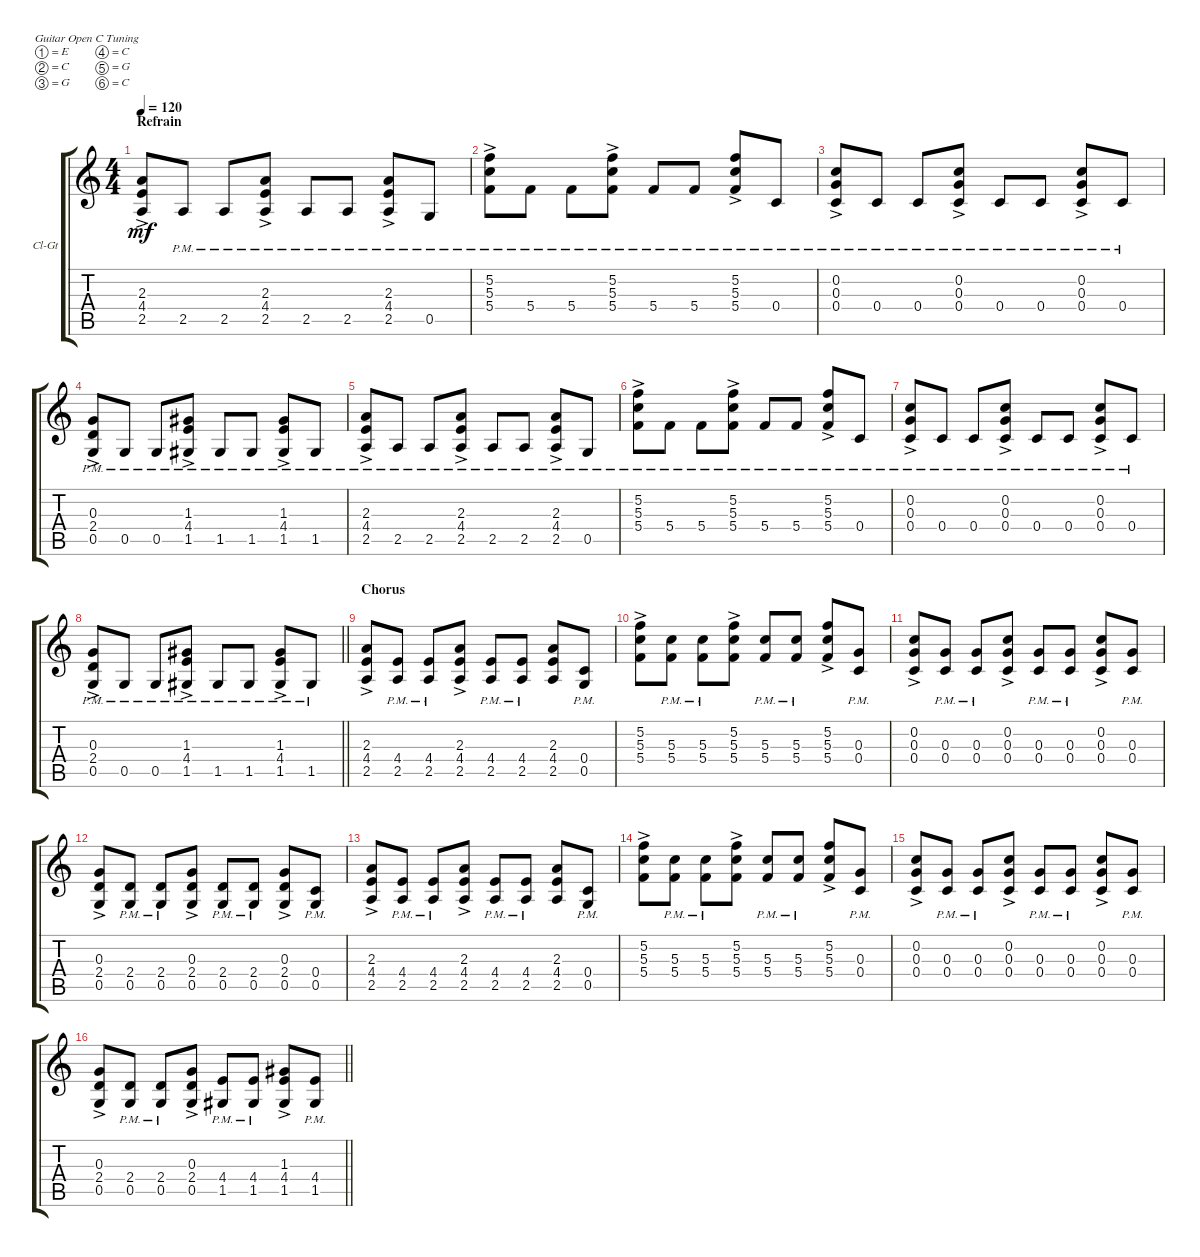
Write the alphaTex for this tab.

\defaultSystemsLayout 4
\bracketExtendMode groupsimilarinstruments
\firstSystemTrackNameOrientation horizontal
\otherSystemsTrackNameOrientation horizontal
\track ("Clean Guitar" "Cl-Gt") {multiBarRest instrument electricguitarclean}
\staff {score tabs}
\tuning (E4 C4 G3 C3 G2 C2)
\ts (4 4)
\section ("" "Refrain")
\tempo 120
\clef g2
\ks c
(2.5{ac} 4.4{ac} 2.3{ac}).8{dy mf} 2.5{pm}.8 2.5{pm}.8 (2.5{ac pm} 4.4{ac pm} 2.3{ac pm}).8 2.5{pm}.8 2.5{pm}.8 (2.5{ac pm} 4.4{ac pm} 2.3{ac pm}).8 0.5{pm}.8 |
(5.4{ac pm} 5.3{ac pm} 5.2{ac pm}).8 5.4{pm}.8 5.4{pm}.8 (5.4{ac pm} 5.3{ac pm} 5.2{ac pm}).8 5.4{pm}.8 5.4{pm}.8 (5.4{ac pm} 5.3{ac pm} 5.2{ac pm}).8 0.4{pm}.8 |
(0.4{ac pm} 0.3{ac pm} 0.2{ac pm}).8 0.4{pm}.8 0.4{pm}.8 (0.4{ac pm} 0.3{ac pm} 0.2{ac pm}).8 0.4{pm}.8 0.4{pm}.8 (0.4{ac pm} 0.3{ac pm} 0.2{ac pm}).8 0.4{pm}.8 |
(0.5{ac pm} 2.4{ac pm} 0.3{ac pm}).8 0.5{pm}.8 0.5{pm}.8 (1.5{ac pm} 4.4{ac pm} 1.3{ac pm}).8 1.5{pm}.8 1.5{pm}.8 (1.5{ac pm} 4.4{ac pm} 1.3{ac pm}).8 1.5{pm}.8 |
(2.5{ac pm} 4.4{ac pm} 2.3{ac pm}).8 2.5{pm}.8 2.5{pm}.8 (2.5{ac pm} 4.4{ac pm} 2.3{ac pm}).8 2.5{pm}.8 2.5{pm}.8 (2.5{ac pm} 4.4{ac pm} 2.3{ac pm}).8 0.5{pm}.8 |
(5.4{ac pm} 5.3{ac pm} 5.2{ac pm}).8 5.4{pm}.8 5.4{pm}.8 (5.4{ac pm} 5.3{ac pm} 5.2{ac pm}).8 5.4{pm}.8 5.4{pm}.8 (5.4{ac pm} 5.3{ac pm} 5.2{ac pm}).8 0.4{pm}.8 |
(0.4{ac pm} 0.3{ac pm} 0.2{ac pm}).8 0.4{pm}.8 0.4{pm}.8 (0.4{ac pm} 0.3{ac pm} 0.2{ac pm}).8 0.4{pm}.8 0.4{pm}.8 (0.4{ac pm} 0.3{ac pm} 0.2{ac pm}).8 0.4{pm}.8 |
\barLineRight lightlight
(0.5{ac pm} 2.4{ac pm} 0.3{ac pm}).8 0.5{pm}.8 0.5{pm}.8 (1.5{ac pm} 4.4{ac pm} 1.3{ac pm}).8 1.5{pm}.8 1.5{pm}.8 (1.5{ac pm} 4.4{ac pm} 1.3{ac pm}).8 1.5{pm}.8 |
\section ("" "Chorus")
(2.5{ac} 4.4{ac} 2.3{ac}).8 (2.5{pm} 4.4{pm}).8 (2.5{pm} 4.4{pm}).8 (2.5{ac} 4.4{ac} 2.3{ac}).8 (2.5{pm} 4.4{pm}).8 (2.5{pm} 4.4{pm}).8 (2.5 4.4 2.3).8 (0.5{pm} 0.4{pm}).8 |
(5.4{ac} 5.3{ac} 5.2{ac}).8 (5.4{pm} 5.3{pm}).8 (5.4{pm} 5.3{pm}).8 (5.4{ac} 5.3{ac} 5.2{ac}).8 (5.4{pm} 5.3{pm}).8 (5.4{pm} 5.3{pm}).8 (5.4{ac} 5.3{ac} 5.2{ac}).8 (0.4{pm} 0.3{pm}).8 |
(0.4{ac} 0.3{ac} 0.2{ac}).8 (0.4{pm} 0.3{pm}).8 (0.4{pm} 0.3{pm}).8 (0.4{ac} 0.3{ac} 0.2{ac}).8 (0.4{pm} 0.3{pm}).8 (0.4{pm} 0.3{pm}).8 (0.4{ac} 0.3{ac} 0.2{ac}).8 (0.4{pm} 0.3{pm}).8 |
(0.5{ac} 2.4{ac} 0.3{ac}).8 (0.5{pm} 2.4{pm}).8 (0.5{pm} 2.4{pm}).8 (0.5{ac} 2.4{ac} 0.3{ac}).8 (0.5{pm} 2.4{pm}).8 (0.5{pm} 2.4{pm}).8 (0.5{ac} 2.4{ac} 0.3{ac}).8 (0.5{pm} 0.4{pm}).8 |
(2.5{ac} 4.4{ac} 2.3{ac}).8 (2.5{pm} 4.4{pm}).8 (2.5{pm} 4.4{pm}).8 (2.5{ac} 4.4{ac} 2.3{ac}).8 (2.5{pm} 4.4{pm}).8 (2.5{pm} 4.4{pm}).8 (2.5 4.4 2.3).8 (0.5{pm} 0.4{pm}).8 |
(5.4{ac} 5.3{ac} 5.2{ac}).8 (5.4{pm} 5.3{pm}).8 (5.4{pm} 5.3{pm}).8 (5.4{ac} 5.3{ac} 5.2{ac}).8 (5.4{pm} 5.3{pm}).8 (5.4{pm} 5.3{pm}).8 (5.4{ac} 5.3{ac} 5.2{ac}).8 (0.4{pm} 0.3{pm}).8 |
(0.4{ac} 0.3{ac} 0.2{ac}).8 (0.4{pm} 0.3{pm}).8 (0.4{pm} 0.3{pm}).8 (0.4{ac} 0.3{ac} 0.2{ac}).8 (0.4{pm} 0.3{pm}).8 (0.4{pm} 0.3{pm}).8 (0.4{ac} 0.3{ac} 0.2{ac}).8 (0.4{pm} 0.3{pm}).8 |
\barLineRight lightlight
(0.5{ac} 2.4{ac} 0.3{ac}).8 (0.5{pm} 2.4{pm}).8 (0.5{pm} 2.4{pm}).8 (0.5{ac} 2.4{ac} 0.3{ac}).8 (1.5{pm} 4.4{pm}).8 (1.5{pm} 4.4{pm}).8 (1.5{ac} 4.4{ac} 1.3{ac}).8 (1.5{pm} 4.4{pm}).8
